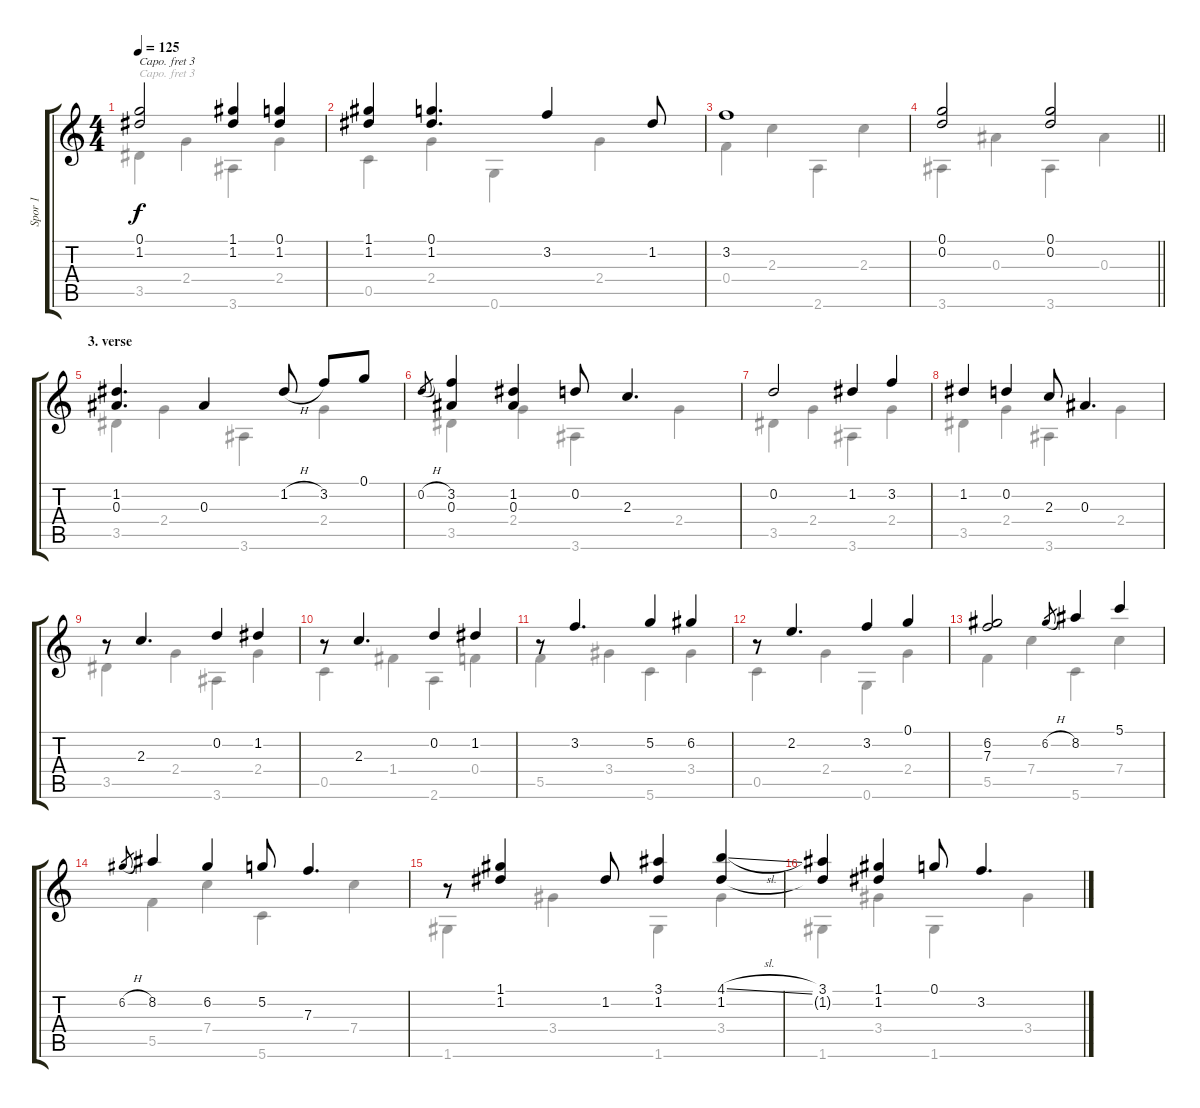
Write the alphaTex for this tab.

\track ("Spor 1" "Spor 1") {instrument acousticguitarsteel}
\staff {score tabs}
\capo 3
\tuning (E4 B3 G3 D3 A2 E2) {hide}
\voice
\ts (4 4)
\tempo 125
\clef g2
\ks c
(0.1 1.2).2{dy f} (1.1 1.2).4 (0.1 1.2).4 |
(1.1 1.2).4 (0.1 1.2).4{d} 3.2.4 1.2.8 |
3.2.1 |
\barLineRight lightlight
(0.1 0.2).2 (0.1 0.2).2 |
\section ("" "3. verse")
(1.2 0.3).4{d} 0.3.4 1.2{h}.8 3.2.8 0.1.8 |
0.2{h}.8{gr} (3.2 0.3).4 (1.2 0.3).4 0.2.8 2.3.4{d} |
0.2.2 1.2.4 3.2.4 |
1.2.4 0.2.4 2.3.8 0.3.4{d} |
r.8 2.3.4{d} 0.2.4 1.2.4 |
r.8 2.3.4{d} 0.2.4 1.2.4 |
r.8 3.2.4{d} 5.2.4 6.2.4 |
r.8 2.2.4{d} 3.2.4 0.1.4 |
(6.2 7.3).2 6.2{h}.8{gr} 8.2.4 5.1.4 |
6.2{h}.8{gr} 8.2.4 6.2.4 5.2.8 7.3.4{d} |
r.8 (1.1 1.2).4 1.2.8 (3.1 1.2).4 (4.1{sl} 1.2).4 |
(3.1 1.2{t}).4 (1.1 1.2).4 0.1.8 3.2.4{d}
\voice
\clef g2
\ottava regular
\simile none
\ks c
3.5.4{dy f} 2.4.4 3.6.4 2.4.4 |
0.5.4 2.4.4 0.6.4 2.4.4 |
0.4.4 2.3.4 2.6.4 2.3.4 |
\barLineRight lightlight
3.6.4 0.3.4 3.6.4 0.3.4 |
3.5.4 2.4.4 3.6.4 2.4.4 |
3.5.4 2.4.4 3.6.4 2.4.4 |
3.5.4 2.4.4 3.6.4 2.4.4 |
3.5.4 2.4.4 3.6.4 2.4.4 |
3.5.4 2.4.4 3.6.4 2.4.4 |
0.5.4 1.4.4 2.6.4 0.4.4 |
5.5.4 3.4.4 5.6.4 3.4.4 |
0.5.4 2.4.4 0.6.4 2.4.4 |
5.5.4 7.4.4 5.6.4 7.4.4 |
5.5.4 7.4.4 5.6.4 7.4.4 |
1.6.4 3.4.4 1.6.4 3.4.4 |
1.6.4 3.4.4 1.6.4 3.4.4
